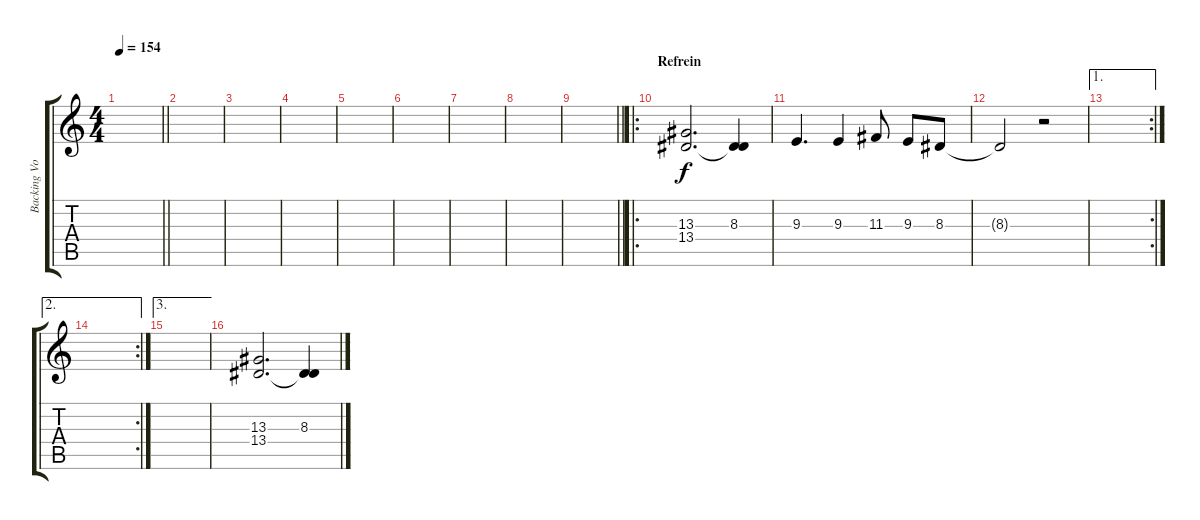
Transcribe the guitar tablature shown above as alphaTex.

\track ("Backing Vocals" "Backing Vo") {instrument oboe}
\staff {score tabs}
\tuning (E4 B3 G3 D3 A2 E2) {hide}
\ts (4 4)
\tempo 154
\clef g2
\barLineRight lightlight
\ks c
|
|
|
|
|
|
|
|
\barLineRight lightlight
|
\ro
\section ("" "Refrein")
(13.3 13.4).2{d} (8.3 13.4{t}).4 |
9.3.4{d} 9.3.4 11.3.8 9.3.8 8.3.8 |
8.3{t}.2 r.2 |
\ae 1
\rc 2
|
\ae 2
\rc 2
|
\ae 3
|
(13.3 13.4).2{d} (8.3 13.4{t}).4
